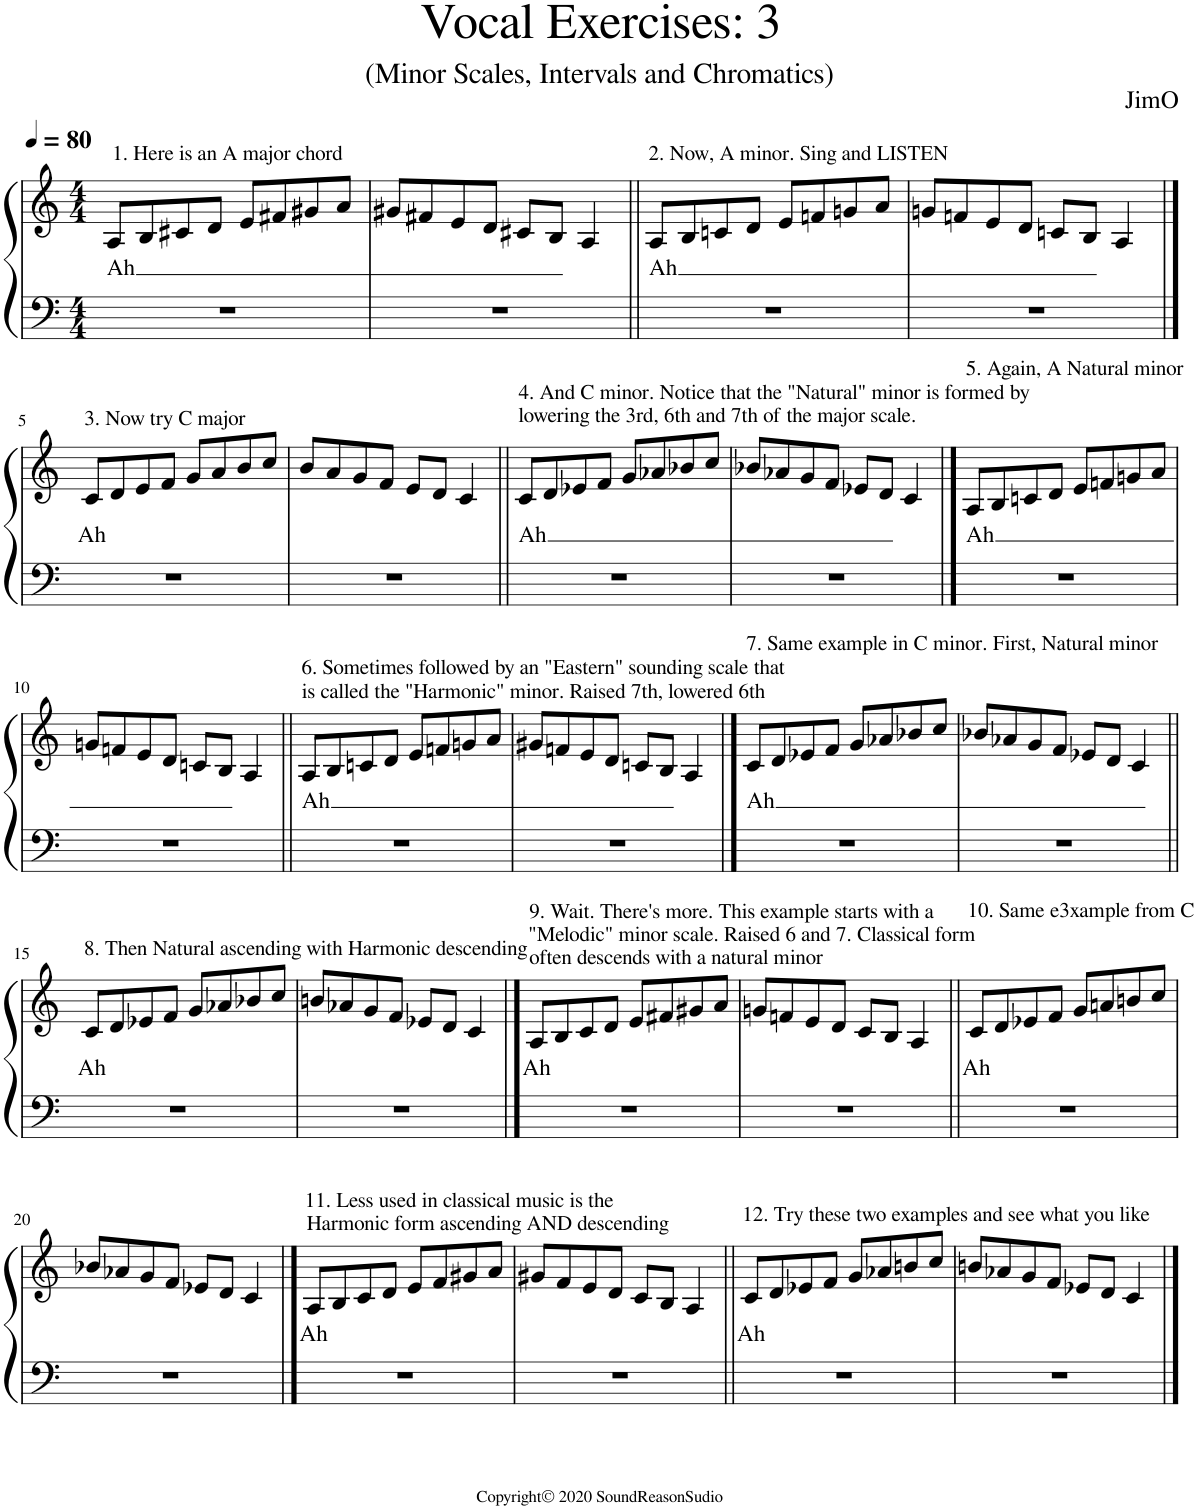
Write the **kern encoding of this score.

**kern	**kern	**text
*part1	*part1	*part1
*staff2	*staff1	*staff1
*I"Piano	*	*
*I'Pno.	*	*
*clefF4	*clefG2	*
*k[]	*k[]	*
*M4/4	*M4/4	*
*MM80	*MM80	*
=1	=1	=1
!	!LO:TX:a:t=1. Here is an A major chord	!
!	!	!LO:LY:b
1r	8A/L	Ah
.	8B/	.
.	8c#X/	.
.	8d/J	.
.	8e/L	.
.	8f#X/	.
.	8g#X/	.
.	8a/J	.
=2	=2	=2
1r	8g#X/L	.
.	8f#X/	.
.	8e/	.
.	8d/J	.
.	8c#X/L	.
.	8B/J	.
.	4A/	.
=3||	=3||	=3||
!	!LO:TX:a:t=2. Now, A minor. Sing and LISTEN	!
!	!	!LO:LY:b
1r	8A/L	Ah
.	8B/	.
.	8cn/	.
.	8d/J	.
.	8e/L	.
.	8fn/	.
.	8gn/	.
.	8a/J	.
=4	=4	=4
1r	8gn/L	.
.	8fn/	.
.	8e/	.
.	8d/J	.
.	8cn/L	.
.	8B/J	.
.	4A/	.
!!LO:LB:g=z
==5	==5	==5
!	!LO:TX:a:t=3. Now try C major	!
!	!	!LO:LY:b
1r	8c/L	Ah
.	8d/	.
.	8e/	.
.	8f/J	.
.	8g/L	.
.	8a/	.
.	8b/	.
.	8cc/J	.
=6	=6	=6
1r	8b/L	.
.	8a/	.
.	8g/	.
.	8f/J	.
.	8e/L	.
.	8d/J	.
.	4c/	.
=7||	=7||	=7||
!	!LO:TX:a:t=4. And C minor. Notice that the "Natural" minor is formed by	!
!	!LO:TX:a:t=lowering the 3rd, 6th and 7th of the major scale.	!
!	!	!LO:LY:b
1r	8c/L	Ah
.	8d/	.
.	8e-X/	.
.	8f/J	.
.	8g/L	.
.	8a-X/	.
.	8b-X/	.
.	8cc/J	.
=8	=8	=8
1r	8b-X/L	.
.	8a-X/	.
.	8g/	.
.	8f/J	.
.	8e-X/L	.
.	8d/J	.
.	4c/	.
==9	==9	==9
!	!LO:TX:a:t=5. Again, A Natural minor	!
!	!	!LO:LY:b
1r	8A/L	Ah
.	8B/	.
.	8cn/	.
.	8d/J	.
.	8e/L	.
.	8fn/	.
.	8gn/	.
.	8a/J	.
!!LO:LB:g=z
=10	=10	=10
1r	8gn/L	.
.	8fn/	.
.	8e/	.
.	8d/J	.
.	8cn/L	.
.	8B/J	.
.	4A/	.
=11||	=11||	=11||
!	!LO:TX:a:t=6. Sometimes followed by an "Eastern" sounding scale that	!
!	!LO:TX:a:t=is called the "Harmonic" minor. Raised 7th, lowered 6th	!
!	!	!LO:LY:b
1r	8A/L	Ah
.	8B/	.
.	8cn/	.
.	8d/J	.
.	8e/L	.
.	8fn/	.
.	8gn/	.
.	8a/J	.
=12	=12	=12
1r	8g#X/L	.
.	8fn/	.
.	8e/	.
.	8d/J	.
.	8cn/L	.
.	8B/J	.
.	4A/	.
==13	==13	==13
!	!LO:TX:a:t=7. Same example in C minor. First, Natural minor	!
!	!	!LO:LY:b
1r	8c/L	Ah
.	8d/	.
.	8e-X/	.
.	8f/J	.
.	8g/L	.
.	8a-X/	.
.	8b-X/	.
.	8cc/J	.
=14	=14	=14
1r	8b-X/L	.
.	8a-X/	.
.	8g/	.
.	8f/J	.
.	8e-X/L	.
.	8d/J	.
.	4c/	.
!!LO:LB:g=z
=15||	=15||	=15||
!	!LO:TX:a:t=8. Then Natural ascending with Harmonic descending	!
!	!	!LO:LY:b
1r	8c/L	Ah
.	8d/	.
.	8e-X/	.
.	8f/J	.
.	8g/L	.
.	8a-X/	.
.	8b-X/	.
.	8cc/J	.
=16	=16	=16
1r	8bn/L	.
.	8a-X/	.
.	8g/	.
.	8f/J	.
.	8e-X/L	.
.	8d/J	.
.	4c/	.
==17	==17	==17
!	!LO:TX:a:t=9. Wait. There's more. This example starts with a	!
!	!LO:TX:a:t="Melodic" minor scale. Raised 6 and 7. Classical form	!
!	!LO:TX:a:t=often descends with a natural minor	!
!	!	!LO:LY:b
1r	8A/L	Ah
.	8B/	.
.	8c/	.
.	8d/J	.
.	8e/L	.
.	8f#X/	.
.	8g#X/	.
.	8a/J	.
=18	=18	=18
1r	8gn/L	.
.	8fn/	.
.	8e/	.
.	8d/J	.
.	8c/L	.
.	8B/J	.
.	4A/	.
=19||	=19||	=19||
!	!LO:TX:a:t=10. Same e3xample from C	!
!	!	!LO:LY:b
1r	8c/L	Ah
.	8d/	.
.	8e-X/	.
.	8f/J	.
.	8g/L	.
.	8an/	.
.	8bn/	.
.	8cc/J	.
!!LO:LB:g=z
=20	=20	=20
1r	8b-X/L	.
.	8a-X/	.
.	8g/	.
.	8f/J	.
.	8e-X/L	.
.	8d/J	.
.	4c/	.
==21	==21	==21
!	!LO:TX:a:t=11. Less used in classical music is the	!
!	!LO:TX:a:t=Harmonic form ascending AND descending	!
!	!	!LO:LY:b
1r	8A/L	Ah
.	8B/	.
.	8c/	.
.	8d/J	.
.	8e/L	.
.	8f/	.
.	8g#X/	.
.	8a/J	.
=22	=22	=22
1r	8g#X/L	.
.	8f/	.
.	8e/	.
.	8d/J	.
.	8c/L	.
.	8B/J	.
.	4A/	.
=23||	=23||	=23||
!	!LO:TX:a:t=12. Try these two examples and see what you like	!
!	!	!LO:LY:b
1r	8c/L	Ah
.	8d/	.
.	8e-X/	.
.	8f/J	.
.	8g/L	.
.	8a-X/	.
.	8bn/	.
.	8cc/J	.
=24	=24	=24
1r	8bn/L	.
.	8a-X/	.
.	8g/	.
.	8f/J	.
.	8e-X/L	.
.	8d/J	.
.	4c/	.
==	==	==
*-	*-	*-
